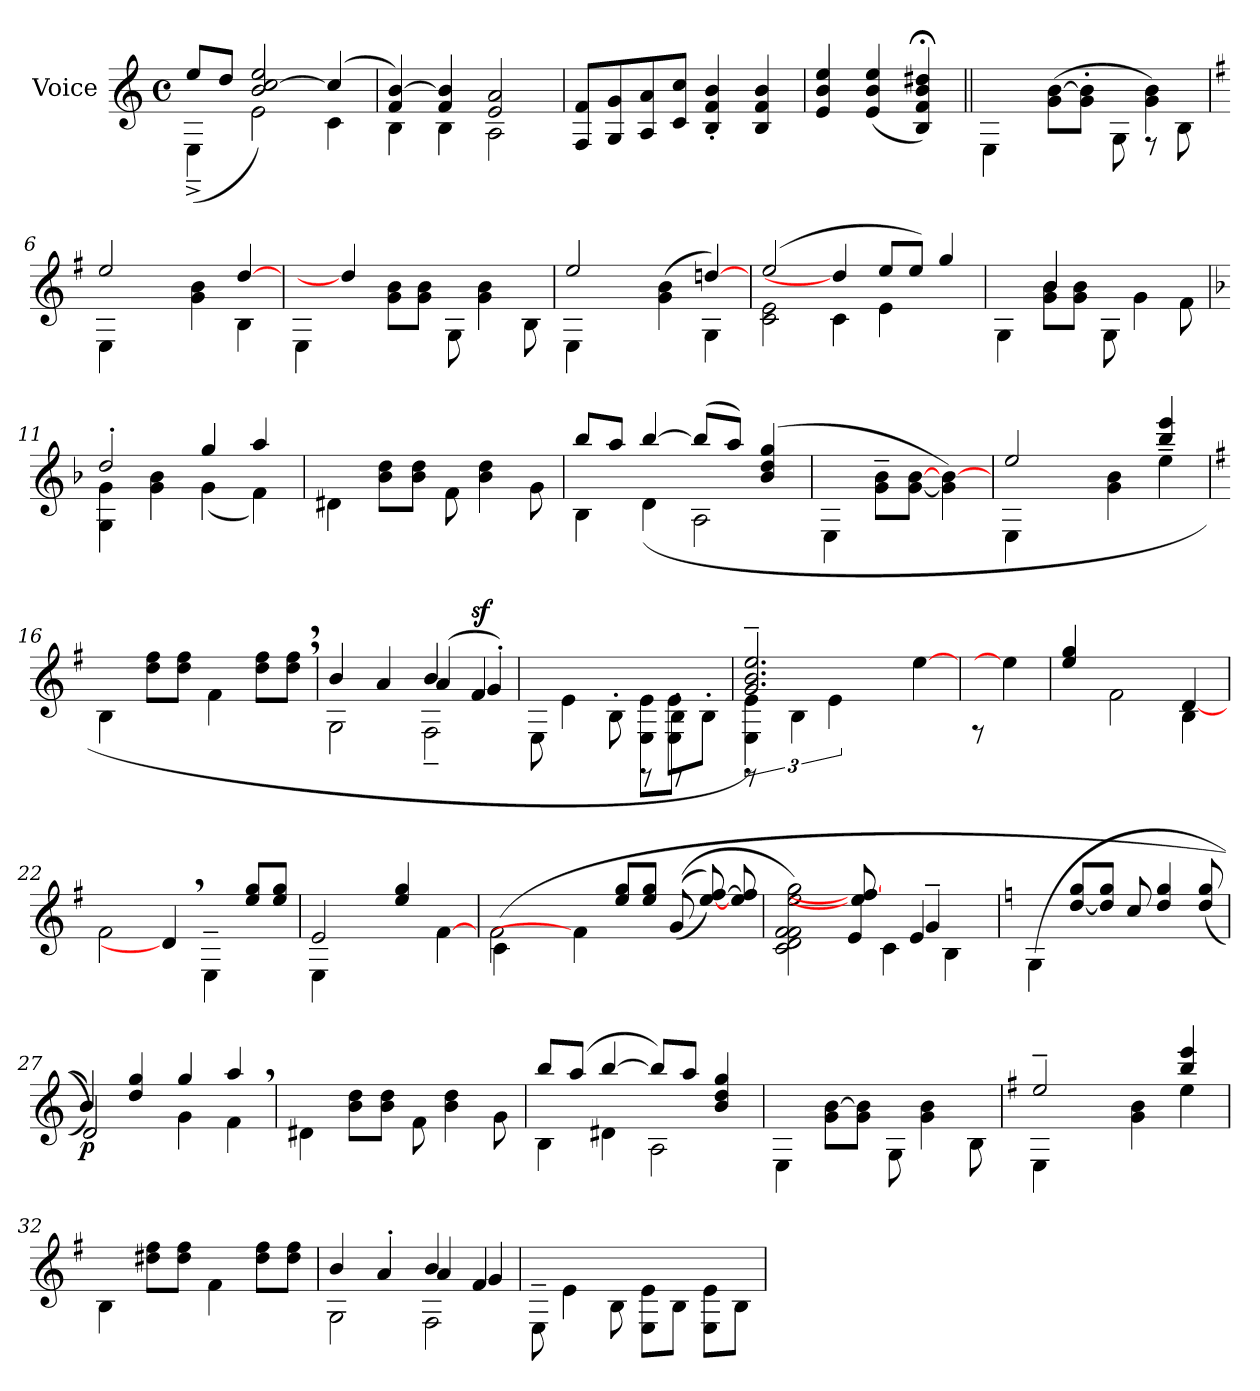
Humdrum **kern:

**kern	**dynam
*part1	*part1
*staff1	*staff1
*I"Voice	*
*I'Voice	*
*clefG2	*
*M4/4	*
*met(c)	*
=1	=1
*^	*
8ee/L	(>4E~>^>\	.
8ddZ</J	.	.
2b/ [<2cc/ 2ee/	2e\)	.
(>4cc/]	4c\	.
=2	=2	=2
4f/ [>4b/)	4B\	.
4f/ 4b/]	4B\	.
2e/ 2a/	2A\	.
*v	*v	*
=3	=3
8F/ 8f/L	.
8G/ 8g/	.
8A/ 8a/	.
8c/ 8cc/J	.
4B/'> 4f/'> 4b/'>	.
4B/ 4f/ 4b/	.
=4	=4
4e/ 4b/ 4ee/	.
(>4e/ 4b/ 4ee/	.
4B/;< 4f/;< 4b/;< 4dd#X/;<)	.
=5||	=5||
*^	*
4E\	8ryy	.
*v	*v	*
(<8g\ [>8b\L	.
8g\'< 8b\]'<J	.
8G\	.
*^	*
8rF	4g\ 4b\)	.
8B\	.	.
*v	*v	*
!!LO:LB:g=z
=6	=6
*k[f#]	*
*^	*
*	*^	*
2ee/	4E\	2.ryy	.
.	2.ryy	.	.
4g\ 4b\	.	.	.
4B\	.	[4dd/	.
*v	*v	*v	*
=7	=7
4E\	.
4dd/]	.
8g\ 8b\L	.
8g\ 8b\J	.
8G\K	.
4g\ 4b\	.
8B\	.
=8	=8
*^	*
*	*^	*
2ee/	4E\	2.ryy	.
.	2.ryy	.	.
(>4g\ 4b\	.	.	.
[4ddn/)	.	4G\	.
*	*v	*v	*
=9	=9	=9
(<2ee/	2c\ 2e\	.
4dd/]	4c\	.
8ee/L	4e\	.
8ee/J)	.	.
4gg/	4ryy	.
=10	=10	=10
4G\	4ryy	.
8g\ 8b\L	4b/	.
8g\ 8b\J	.	.
8G\	2ryy	.
4g\	.	.
8f#\	.	.
!!LO:LB:g=z	!!
=11	=11	=11
*k[b-]	*	*
2dd'>/	4G\ 4g\	.
.	4g\ 4b-\	.
4gg/	(>4g\	.
4aa/	4f\)	.
*v	*v	*
=12	=12
4d#X\	.
8b-\ 8dd\L	.
8b-\ 8dd\J	.
8f\	.
4b-\ 4dd\	.
8g\	.
=13	=13
*^	*
8bb-/L	4B-\	.
8aa/J	.	.
[>4bb-/	(>4d\	.
(<8bb-/L]	2A\	.
8aa/J)	.	.
(4b-/ 4dd/ 4gg/	.	.
*v	*v	*
=14	=14
4E\	.
8g\~> 8b-\~>L	.
[<8g\ [<8b-\J	.
4g\] [4b-\)	.
=15	=15
*^	*
*	*^	*
2ee/	4E\	2.ryy	.
.	2.ryy	.	.
4g\ 4b-\	.	.	.
4ee~>\	.	4bb-/ 4eee/	.
*v	*v	*v	*
!!LO:LB:g=z
=16	=16
*k[f#]	*
4B\	.
8dd\ 8ff#\L	.
8dd\ 8ff#\J	.
4f#\	.
8dd\ 8ff#\L	.
8dd\,> 8ff#\,>J	.
=17	=17
*^	*
*	*^	*
4b/	2G\	2ryy	.
4a/	.	.	.
4b/	2F#~>~>\	(>4a/	.
!	!	!	!LO:DY:a
4f#/	.	4g'>/)	sf
=18	=18	=18	=18
8E\	2ryy	8ryy	.
*	*v	*v	*
4e\	.	.
8B'<\	.	.
8E\ 8e\L	8rDD	.
*	*^	*
8B'<\J	8rDD	(>8E\ 8e\L	.
8ryy	8ryy	8B'<\J	.
=19	=19	=19	=19
2.g/~< 2.b/~< 2.ee/~<)	6E\ 6e\	8rDD	.
.	.	2..ryy	.
.	6B\	.	.
.	6e\	.	.
.	2ryy	.	.
[4ee\	.	.	.
*v	*v	*v	*
!!LO:LB:g=z
=20	=20
8rE	.
4ee\]	.
=21	=21
*^	*
4ee/ 4gg/	2.ryy	.
2f#\	.	.
4B\	[4d/	.
*v	*v	*
=22	=22
2f#\	.
4d,>/]	.
4E~>~>\	.
8ee/ 8gg/L	.
8ee/ 8gg/J	.
=23	=23
*^	*
(2e/	4E\	.
.	2.ryy	.
4ee/ 4gg/	.	.
[4f#\	.	.
=24	=24	=24
2f#\	(<4c\	.
.	1ryy	.
4f#\]	.	.
8ee/ 8gg/L	.	.
(<8ee/ 8gg/J	.	.
((>(<8g/	.	.
[8ee/ [<8ff#/))	.	.
8ee/ 8ff#/]	8ryy	.
=25	=25	=25
*	*^	*
2c\ 2d\ 2f#\ 2f#\ 2ee\ 2gg\)	2ryy	2.ryy	.
8ee/] 8ff#/_	4e/	.	.
4c\	.	.	.
.	4e/	4g~</	.
4B\	.	.	.
.	8ryy	8ryy	.
*v	*v	*v	*
!!LO:LB:g=z
=26	=26
*k[]	*
(<4G\	.
[<8dd/Z< 8gg/Z<L	.
8dd/] 8gg/J	.
8cc/	.
4dd/ 4gg/	.
(>8dd/ 8gg/	.
=27	=27
*^	*
!	!	!LO:DY:b
4b/))	2d/)	p
4dd/ 4gg/	.	.
4gg/	4g\	.
4aa,>/	4f\	.
*v	*v	*
=28	=28
4d#X\	.
8b\ 8dd\L	.
8b\ 8dd\J	.
8f\	.
4b\ 4dd\	.
8g\	.
=29	=29
*^	*
8bb/L	4B\	.
(<8aa/J	.	.
[>4bb/	4d#X\	.
8bb/L])	2A\	.
8aa/J	.	.
4b/ 4dd/ 4gg/	.	.
*v	*v	*
=30	=30
4E\	.
8g\ [>8b\L	.
8g\ 8b\]J	.
8G\	.
4g\ 4b\	.
8B\	.
!!LO:PB:g=z
=31	=31
*k[f#]	*
*^	*
*	*^	*
2ee~</	4E\	2.ryy	.
.	2.ryy	.	.
4g\ 4b\	.	.	.
4ee\	.	4bb/ 4eee/	.
*v	*v	*v	*
=32	=32
4B\	.
8dd#X\ 8ff#\L	.
8dd#\ 8ff#\J	.
4f#\	.
8dd#\ 8ff#\L	.
8dd#\ 8ff#\J	.
=33	=33
*^	*
*	*^	*
4b/	2G\	2ryy	.
4a'>/	.	.	.
4b/	2F#\	4a/	.
4f#/	.	4g/	.
*v	*v	*v	*
=34	=34
8E~>~>\	.
4e\	.
8B\	.
8E\ 8e\L	.
8B\J	.
8E\ 8e\L	.
8B\J	.
=	=
*-	*-
